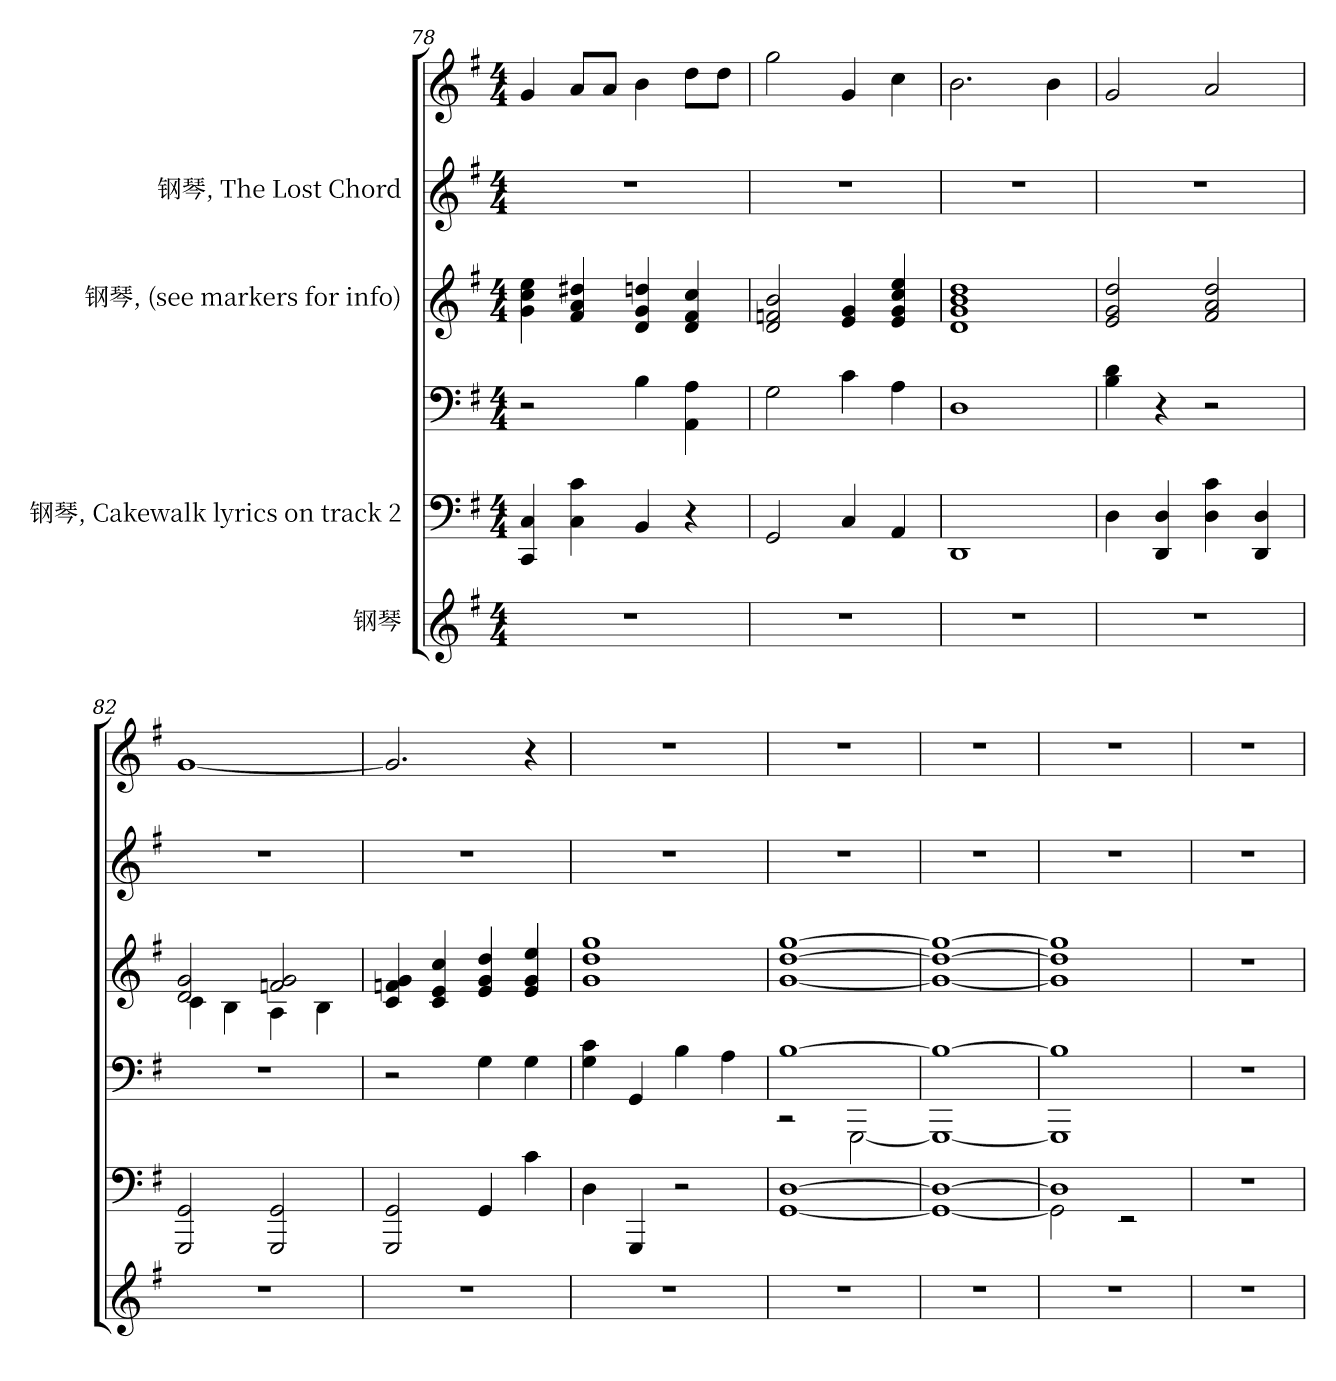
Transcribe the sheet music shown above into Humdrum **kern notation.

**kern	**kern	**kern	**kern	**kern	**kern
*part4	*part3	*part3	*part2	*part1	*part1
*staff6	*staff5	*staff4	*staff3	*staff2	*staff1
*I"钢琴	*I"钢琴, Cakewalk lyrics on track 2	*	*I"钢琴,    (see markers for info)	*I"钢琴, The Lost Chord	*
*clefG2	*clefF4	*clefF4	*clefG2	*clefG2	*clefG2
*k[f#]	*k[f#]	*k[f#]	*k[f#]	*k[f#]	*k[f#]
*M4/4	*M4/4	*M4/4	*M4/4	*M4/4	*M4/4
=78	=78	=78	=78	=78	=78
1r	4CC/ 4C/	2r	4g\ 4cc\ 4ee\	1r	4g/
.	4C\ 4c\	.	4f#/ 4a/ 4dd#X/	.	8a/L
.	.	.	.	.	8a/J
.	4BB/	4B\	4d/ 4g/ 4ddn/	.	4b\
.	4r	4AA\ 4A\	4d/ 4f#/ 4cc/	.	8dd\L
.	.	.	.	.	8dd\J
=79	=79	=79	=79	=79	=79
1r	2GG/	2G\	2d/ 2fn/ 2b/	1r	2gg\
.	4C/	4c\	4e/ 4g/	.	4g/
.	4AA/	4A\	4e/ 4g/ 4cc/ 4ee/	.	4cc\
!!LO:LB:g=z
=80	=80	=80	=80	=80	=80
1r	1DD	1D	1d 1g 1b 1dd	1r	2.b\
.	.	.	.	.	4b\
=81	=81	=81	=81	=81	=81
1r	4D\	4B\ 4d\	2e/ 2g/ 2dd/	1r	2g/
.	4DD/ 4D/	4r	.	.	.
.	4D\ 4c\	2r	2f#/ 2a/ 2dd/	.	2a/
.	4DD/ 4D/	.	.	.	.
=82	=82	=82	=82	=82	=82
*	*	*	*^	*	*
1r	2GGG/ 2GG/	1r	2d/ 2g/	4c\	1r	[1g
.	.	.	.	4B\	.	.
.	2GGG/ 2GG/	.	2fn/ 2g/	4A\	.	.
.	.	.	.	4B\	.	.
*	*	*	*v	*v	*	*
=83	=83	=83	=83	=83	=83
1r	2GGG/ 2GG/	2r	4c/ 4fn/ 4g/	1r	2.g/]
.	.	.	4c/ 4e/ 4cc/	.	.
.	4GG/	4G\	4e/ 4g/ 4dd/	.	.
.	4c\	4G\	4e/ 4g/ 4ee/	.	4r
=84	=84	=84	=84	=84	=84
1r	4D\	4G\ 4c\	1g 1dd 1gg	1r	1r
.	4GGG/	4GG/	.	.	.
.	2r	4B\	.	.	.
.	.	4A\	.	.	.
=85	=85	=85	=85	=85	=85
*	*^	*^	*	*	*
1r	[1D	[1GG	[1B	2r	[1g [1dd [1gg	1r	1r
.	.	.	.	[2GGG\	.	.	.
=86	=86	=86	=86	=86	=86	=86	=86
1r	1D_	1GG_	1B_	1GGG_	1g_ 1dd_ 1gg_	1r	1r
=87	=87	=87	=87	=87	=87	=87	=87
1r	1D]	2GG\]	1B]	1GGG]	1g] 1dd] 1gg]	1r	1r
.	.	2r	.	.	.	.	.
*	*v	*v	*	*	*	*	*
*	*	*v	*v	*	*	*
=88	=88	=88	=88	=88	=88
1r	1r	1r	1r	1r	1r
=	=	=	=	=	=
*-	*-	*-	*-	*-	*-
